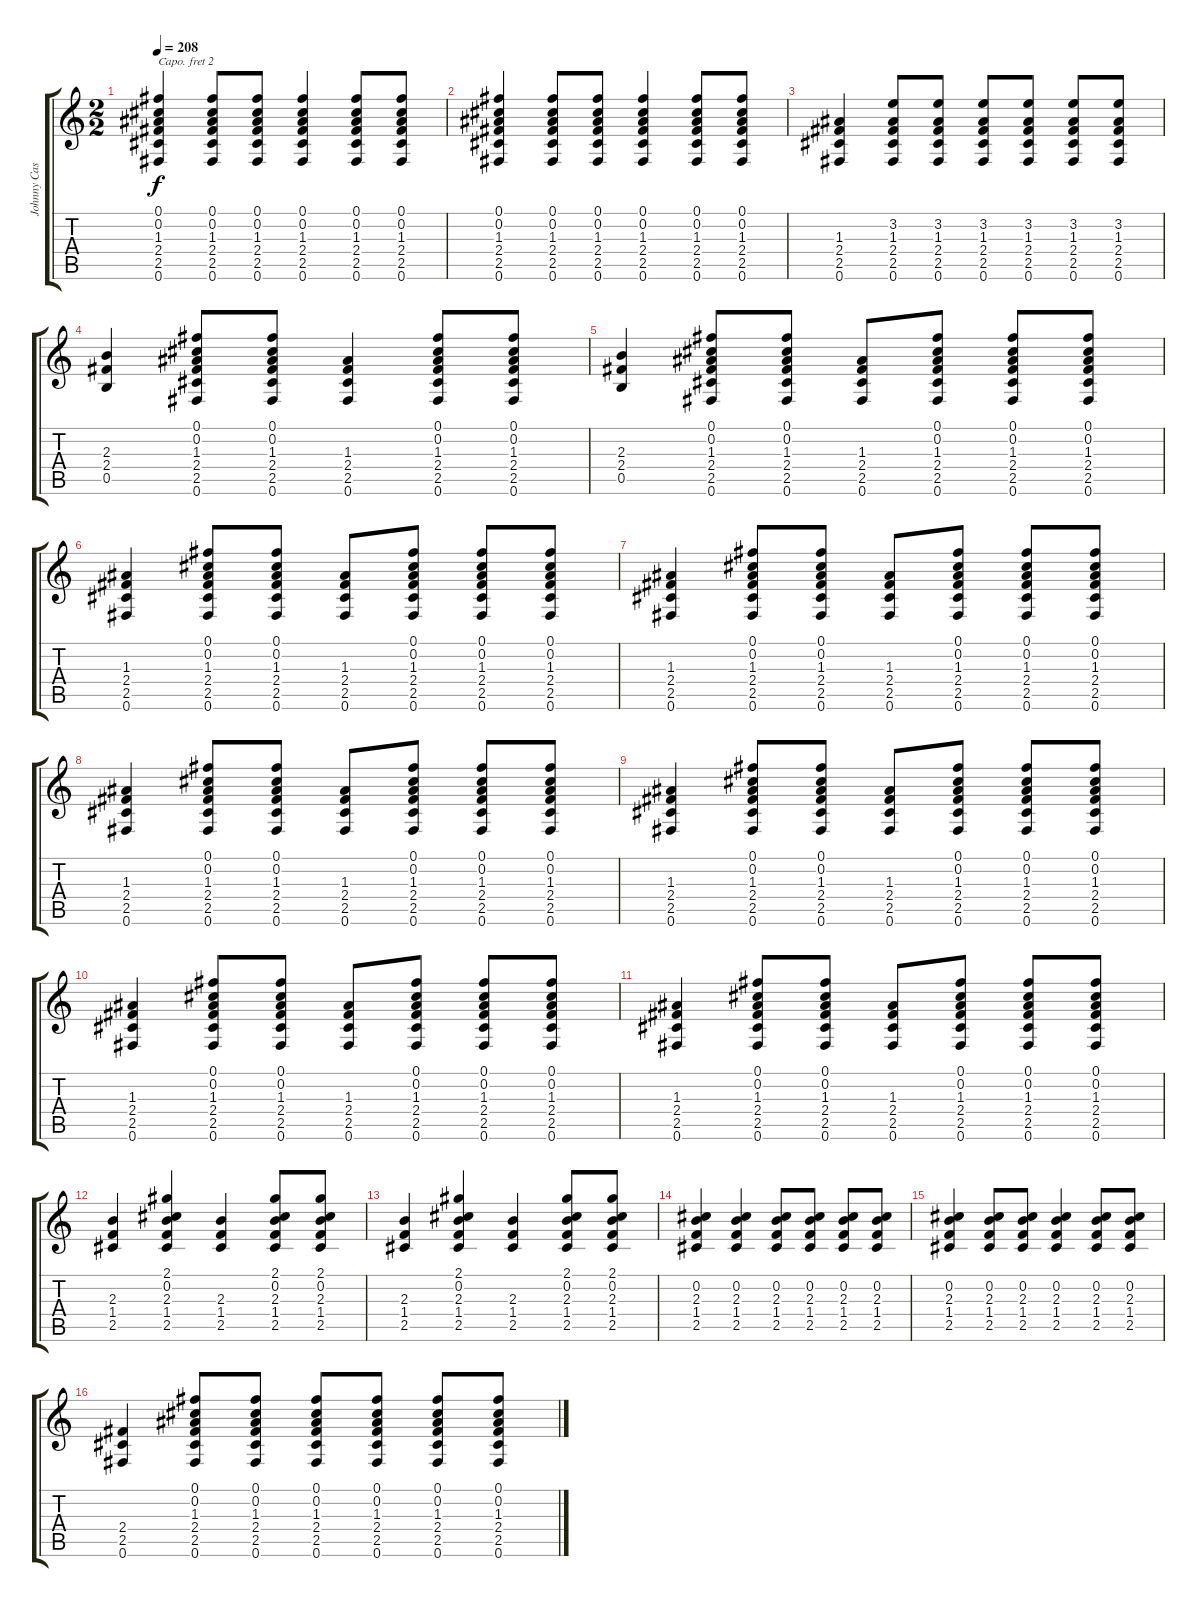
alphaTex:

\track ("Johnny Cash" "Johnny Cas") {instrument acousticguitarnylon}
\staff {score tabs}
\capo 2
\tuning (E4 B3 G3 D3 A2 E2) {hide}
\ts (2 2)
\tempo 208
\clef g2
\ks c
(0.1 0.2 1.3 2.4 2.5 0.6).4{dy f} (0.1 0.2 1.3 2.4 2.5 0.6).8 (0.1 0.2 1.3 2.4 2.5 0.6).8 (0.1 0.2 1.3 2.4 2.5 0.6).4 (0.1 0.2 1.3 2.4 2.5 0.6).8 (0.1 0.2 1.3 2.4 2.5 0.6).8 |
(0.1 0.2 1.3 2.4 2.5 0.6).4 (0.1 0.2 1.3 2.4 2.5 0.6).8 (0.1 0.2 1.3 2.4 2.5 0.6).8 (0.1 0.2 1.3 2.4 2.5 0.6).4 (0.1 0.2 1.3 2.4 2.5 0.6).8 (0.1 0.2 1.3 2.4 2.5 0.6).8 |
(1.3 2.4 2.5 0.6).4 (3.2 1.3 2.4 2.5 0.6).8 (3.2 1.3 2.4 2.5 0.6).8 (3.2 1.3 2.4 2.5 0.6).8 (3.2 1.3 2.4 2.5 0.6).8 (3.2 1.3 2.4 2.5 0.6).8 (3.2 1.3 2.4 2.5 0.6).8 |
(2.3 2.4 0.5).4 (0.1 0.2 1.3 2.4 2.5 0.6).8 (0.1 0.2 1.3 2.4 2.5 0.6).8 (1.3 2.4 2.5 0.6).4 (0.1 0.2 1.3 2.4 2.5 0.6).8 (0.1 0.2 1.3 2.4 2.5 0.6).8 |
(2.3 2.4 0.5).4 (0.1 0.2 1.3 2.4 2.5 0.6).8 (0.1 0.2 1.3 2.4 2.5 0.6).8 (1.3 2.4 2.5 0.6).8 (0.1 0.2 1.3 2.4 2.5 0.6).8 (0.1 0.2 1.3 2.4 2.5 0.6).8 (0.1 0.2 1.3 2.4 2.5 0.6).8 |
(1.3 2.4 2.5 0.6).4 (0.1 0.2 1.3 2.4 2.5 0.6).8 (0.1 0.2 1.3 2.4 2.5 0.6).8 (1.3 2.4 2.5 0.6).8 (0.1 0.2 1.3 2.4 2.5 0.6).8 (0.1 0.2 1.3 2.4 2.5 0.6).8 (0.1 0.2 1.3 2.4 2.5 0.6).8 |
(1.3 2.4 2.5 0.6).4 (0.1 0.2 1.3 2.4 2.5 0.6).8 (0.1 0.2 1.3 2.4 2.5 0.6).8 (1.3 2.4 2.5 0.6).8 (0.1 0.2 1.3 2.4 2.5 0.6).8 (0.1 0.2 1.3 2.4 2.5 0.6).8 (0.1 0.2 1.3 2.4 2.5 0.6).8 |
(1.3 2.4 2.5 0.6).4 (0.1 0.2 1.3 2.4 2.5 0.6).8 (0.1 0.2 1.3 2.4 2.5 0.6).8 (1.3 2.4 2.5 0.6).8 (0.1 0.2 1.3 2.4 2.5 0.6).8 (0.1 0.2 1.3 2.4 2.5 0.6).8 (0.1 0.2 1.3 2.4 2.5 0.6).8 |
(1.3 2.4 2.5 0.6).4 (0.1 0.2 1.3 2.4 2.5 0.6).8 (0.1 0.2 1.3 2.4 2.5 0.6).8 (1.3 2.4 2.5 0.6).8 (0.1 0.2 1.3 2.4 2.5 0.6).8 (0.1 0.2 1.3 2.4 2.5 0.6).8 (0.1 0.2 1.3 2.4 2.5 0.6).8 |
(1.3 2.4 2.5 0.6).4 (0.1 0.2 1.3 2.4 2.5 0.6).8 (0.1 0.2 1.3 2.4 2.5 0.6).8 (1.3 2.4 2.5 0.6).8 (0.1 0.2 1.3 2.4 2.5 0.6).8 (0.1 0.2 1.3 2.4 2.5 0.6).8 (0.1 0.2 1.3 2.4 2.5 0.6).8 |
(1.3 2.4 2.5 0.6).4 (0.1 0.2 1.3 2.4 2.5 0.6).8 (0.1 0.2 1.3 2.4 2.5 0.6).8 (1.3 2.4 2.5 0.6).8 (0.1 0.2 1.3 2.4 2.5 0.6).8 (0.1 0.2 1.3 2.4 2.5 0.6).8 (0.1 0.2 1.3 2.4 2.5 0.6).8 |
(2.3 1.4 2.5).4 (2.1 0.2 2.3 1.4 2.5).4 (2.3 1.4 2.5).4 (2.1 0.2 2.3 1.4 2.5).8 (2.1 0.2 2.3 1.4 2.5).8 |
(2.3 1.4 2.5).4 (2.1 0.2 2.3 1.4 2.5).4 (2.3 1.4 2.5).4 (2.1 0.2 2.3 1.4 2.5).8 (2.1 0.2 2.3 1.4 2.5).8 |
(0.2 2.3 1.4 2.5).4 (0.2 2.3 1.4 2.5).4 (0.2 2.3 1.4 2.5).8 (0.2 2.3 1.4 2.5).8 (0.2 2.3 1.4 2.5).8 (0.2 2.3 1.4 2.5).8 |
(0.2 2.3 1.4 2.5).4 (0.2 2.3 1.4 2.5).8 (0.2 2.3 1.4 2.5).8 (0.2 2.3 1.4 2.5).4 (0.2 2.3 1.4 2.5).8 (0.2 2.3 1.4 2.5).8 |
(2.4 2.5 0.6).4 (0.1 0.2 1.3 2.4 2.5 0.6).8 (0.1 0.2 1.3 2.4 2.5 0.6).8 (0.1 0.2 1.3 2.4 2.5 0.6).8 (0.1 0.2 1.3 2.4 2.5 0.6).8 (0.1 0.2 1.3 2.4 2.5 0.6).8 (0.1 0.2 1.3 2.4 2.5 0.6).8
